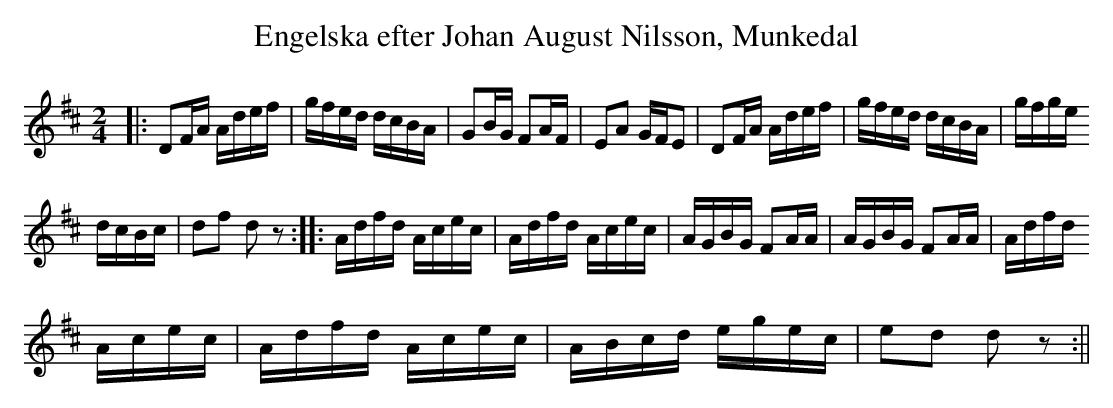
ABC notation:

X:1
T:Engelska efter Johan August Nilsson, Munkedal
M:2/4
K:D
|:D2FA Adef|gfed dcBA|G2BG F2AF|E2A2 GFE2|D2FA Adef|gfed dcBA|gfge
dcBc|d2f2 d2z2:||:Adfd Acec|Adfd Acec|AGBG F2AA|AGBG F2AA|Adfd
Acec|Adfd Acec|ABcd egec|e2d2 d2z2:||
